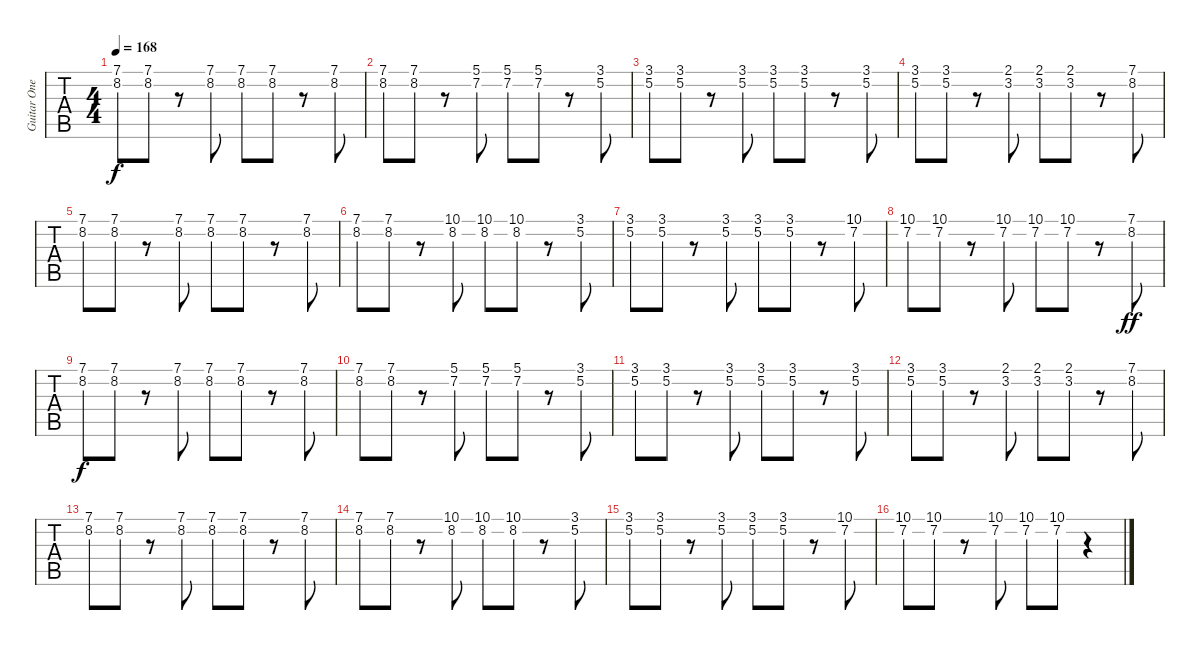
\track ("Guitar One" "Guitar One") {instrument electricguitarclean}
\staff {tabs}
\tuning (E4 B3 G3 D3 A2 E2) {hide}
\ts (4 4)
\tempo 168
\clef g2
\ks c
(7.1 8.2).8{dy f balance 1} (7.1 8.2).8 r.8 (7.1 8.2).8 (7.1 8.2).8 (7.1 8.2).8 r.8 (7.1 8.2).8 |
(7.1 8.2).8 (7.1 8.2).8 r.8 (5.1 7.2).8 (5.1 7.2).8 (5.1 7.2).8 r.8 (3.1 5.2).8 |
(3.1 5.2).8 (3.1 5.2).8 r.8 (3.1 5.2).8 (3.1 5.2).8 (3.1 5.2).8 r.8 (3.1 5.2).8 |
(3.1 5.2).8 (3.1 5.2).8 r.8 (2.1 3.2).8 (2.1 3.2).8 (2.1 3.2).8 r.8 (7.1 8.2).8 |
(7.1 8.2).8 (7.1 8.2).8 r.8 (7.1 8.2).8 (7.1 8.2).8 (7.1 8.2).8 r.8 (7.1 8.2).8 |
(7.1 8.2).8 (7.1 8.2).8 r.8 (10.1 8.2).8 (10.1 8.2).8 (10.1 8.2).8 r.8 (3.1 5.2).8 |
(3.1 5.2).8 (3.1 5.2).8 r.8 (3.1 5.2).8 (3.1 5.2).8 (3.1 5.2).8 r.8 (10.1 7.2).8 |
(10.1 7.2).8 (10.1 7.2).8 r.8 (10.1 7.2).8 (10.1 7.2).8 (10.1 7.2).8 r.8 (7.1 8.2).8{dy ff} |
(7.1 8.2).8{dy f} (7.1 8.2).8 r.8 (7.1 8.2).8 (7.1 8.2).8 (7.1 8.2).8 r.8 (7.1 8.2).8 |
(7.1 8.2).8 (7.1 8.2).8 r.8 (5.1 7.2).8 (5.1 7.2).8 (5.1 7.2).8 r.8 (3.1 5.2).8 |
(3.1 5.2).8 (3.1 5.2).8 r.8 (3.1 5.2).8 (3.1 5.2).8 (3.1 5.2).8 r.8 (3.1 5.2).8 |
(3.1 5.2).8 (3.1 5.2).8 r.8 (2.1 3.2).8 (2.1 3.2).8 (2.1 3.2).8 r.8 (7.1 8.2).8 |
(7.1 8.2).8 (7.1 8.2).8 r.8 (7.1 8.2).8 (7.1 8.2).8 (7.1 8.2).8 r.8 (7.1 8.2).8 |
(7.1 8.2).8 (7.1 8.2).8 r.8 (10.1 8.2).8 (10.1 8.2).8 (10.1 8.2).8 r.8 (3.1 5.2).8 |
(3.1 5.2).8 (3.1 5.2).8 r.8 (3.1 5.2).8 (3.1 5.2).8 (3.1 5.2).8 r.8 (10.1 7.2).8 |
(10.1 7.2).8 (10.1 7.2).8 r.8 (10.1 7.2).8 (10.1 7.2).8 (10.1 7.2).8 r.4
